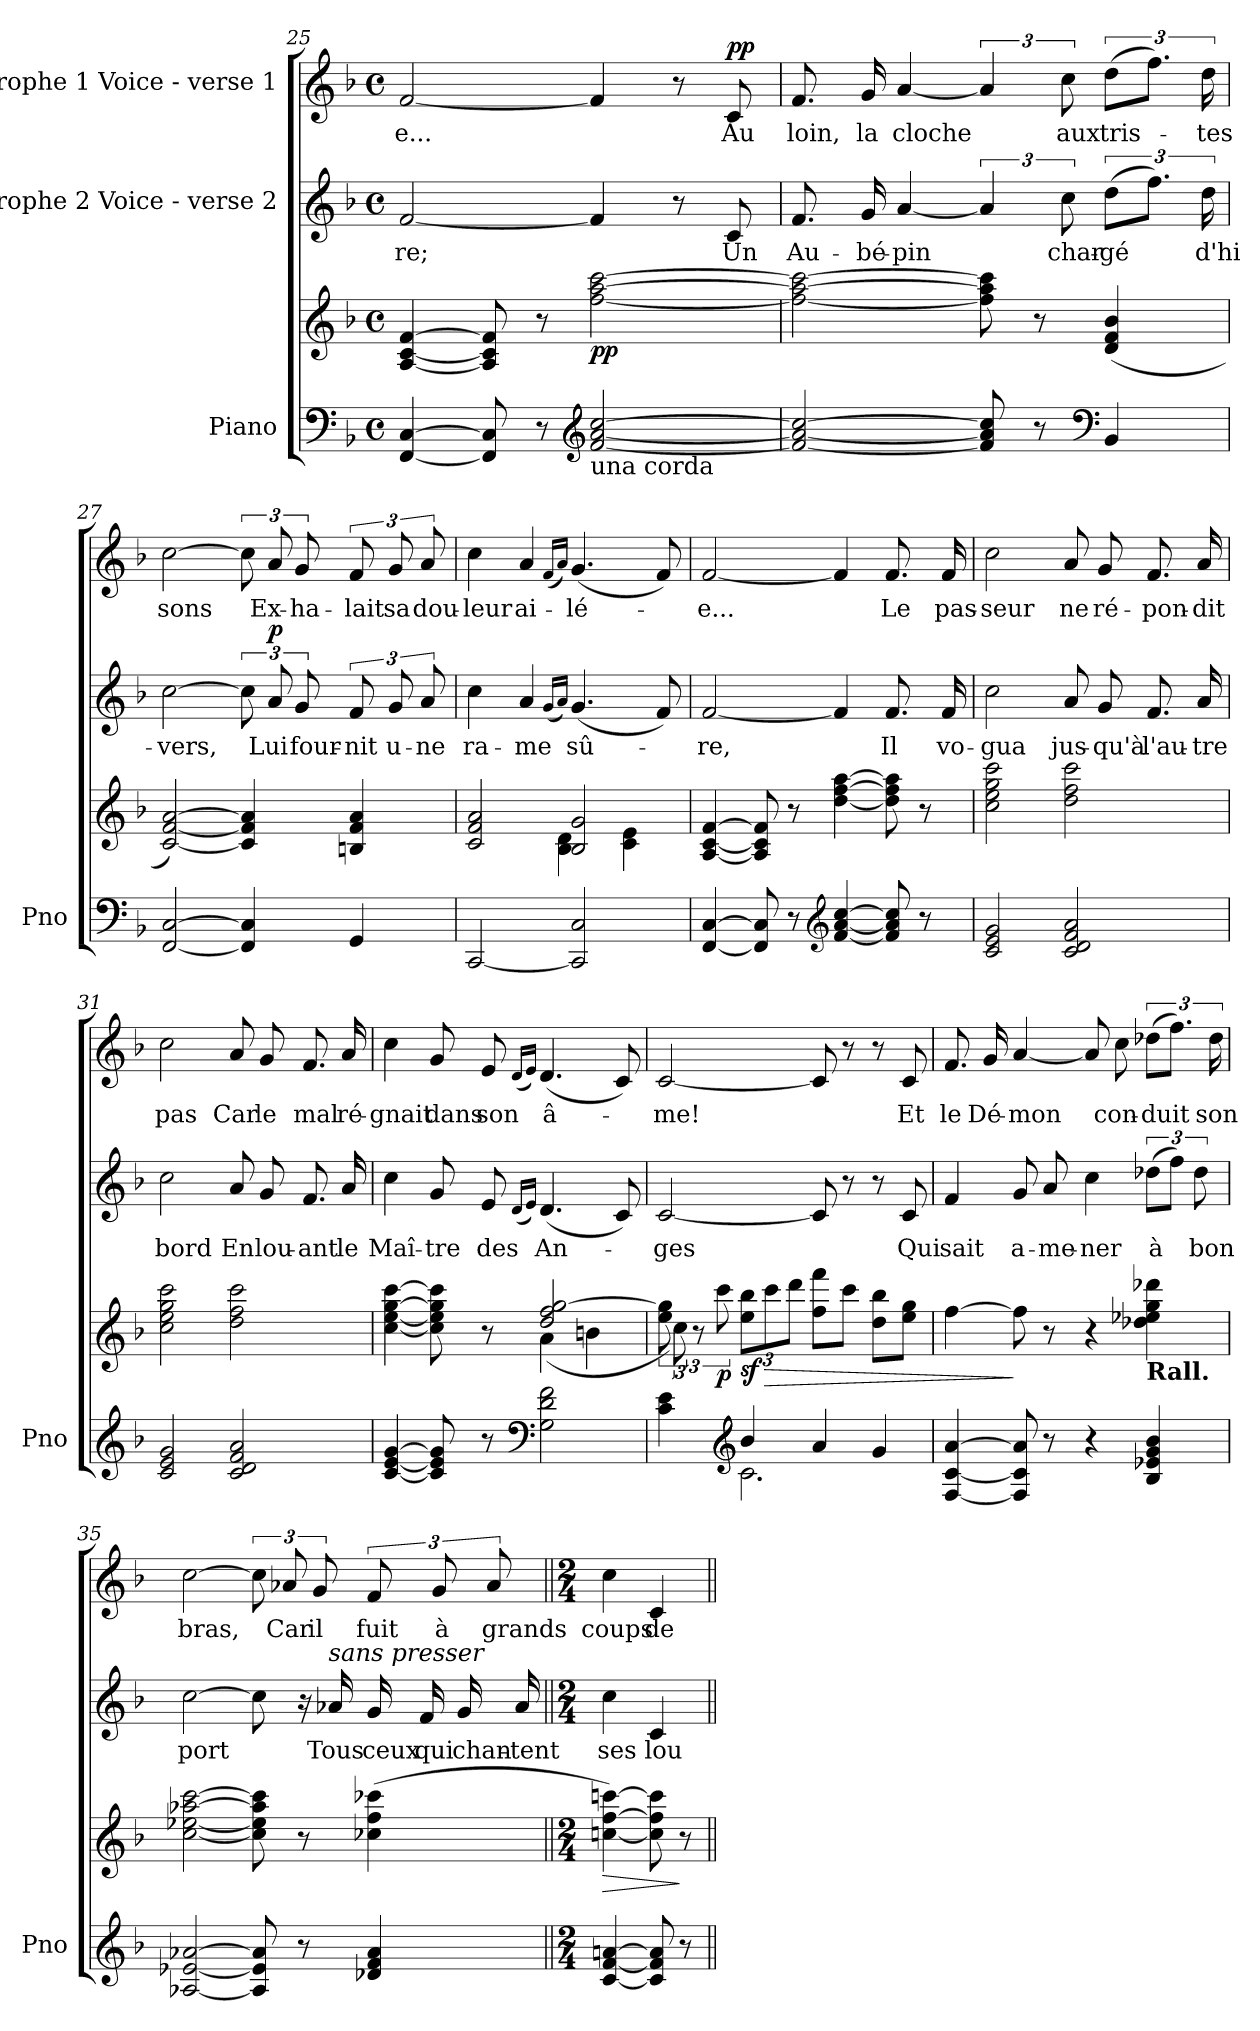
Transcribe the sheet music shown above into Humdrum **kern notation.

**kern	**kern	**dynam	**kern	**text	**dynam	**kern	**text	**dynam
*part3	*part3	*part3	*part2	*part2	*part2	*part1	*part1	*part1
*staff4	*staff3	*staff3/4	*staff2	*staff2	*staff2	*staff1	*staff1	*staff1
*I"Piano	*	*	*I"Strophe 2 Voice - verse 2	*	*	*I"Strophe 1 Voice - verse 1	*	*
*I'Pno	*	*	*	*	*	*	*	*
*clefF4	*clefG2	*	*clefG2	*	*	*clefG2	*	*
*k[b-]	*k[b-]	*	*k[b-]	*	*	*k[b-]	*	*
*M4/4	*M4/4	*	*M4/4	*	*	*M4/4	*	*
*met(c)	*met(c)	*	*met(c)	*	*	*met(c)	*	*
=25	=25	=25	=25	=25	=25	=25	=25	=25
*^	*^	*	*	*	*	*	*	*
2ryy	[<4FF/ [4C/	[<4A/ [4c/ [4f/	2ryy	.	[2f/	-re;	.	[2f/	e...	.
.	8FF/] 8C/]	8A/] 8c/] 8f/]	.	.	.	.	.	.	.	.
.	8r	8r	.	.	.	.	.	.	.	.
*clefG2	*	*	*	*	*	*	*	*	*	*
!LO:TX:b:t=una corda	!	!	!	!	!	!	!	!	!	!
!	!	!	!	!LO:DY:b	!	!	!	!	!	!
[<2f/ [2a/ [2cc/	2ryy	2ryy	[<2ff\ [>2aa\ [>2ccc\	pp	4f/]	.	.	4f/]	.	.
.	.	.	.	.	8r	.	.	8r	.	.
!	!	!	!	!	!	!	!	!	!	!LO:DY:a
.	.	.	.	.	8c/	Un	.	8c/	Au	pp
*v	*v	*	*	*	*	*	*	*	*	*
*	*v	*v	*	*	*	*	*	*	*
=26	=26	=26	=26	=26	=26	=26	=26	=26
2f/_ 2a/_ 2cc/_	2ff\_ 2aa\_ 2ccc\_	.	8.f/	Au-	.	8.f/	loin,	.
.	.	.	16g/	-bé-	.	16g/	la	.
.	.	.	[4a/	-pin	.	[4a/	cloche	.
8f/] 8a/] 8cc/]	8ff\] 8aa\] 8ccc\]	.	6a/]	.	.	6a/]	.	.
8r	8r	.	.	.	.	.	.	.
.	.	.	12cc\	char-	.	12cc\	aux	.
*clefF4	*	*	*	*	*	*	*	*
4BB-/	(>4d/ 4f/ 4b-/	.	(12dd\L	-gé	.	(12dd\L	tris-	.
.	.	.	12.ff\J)	.	.	12.ff\J)	.	.
.	.	.	24dd\	d'hi-	.	24dd\	-tes	.
=27	=27	=27	=27	=27	=27	=27	=27	=27
[2FF/ [2C/	[2c/ [>2f/ [2a/)	.	[2cc\	-vers,	.	[2cc\	sons	.
4FF/] 4C/]	4c/] 4f/] 4a/]	.	12cc\]	.	.	12cc\]	.	.
!	!	!	!	!	!LO:DY:a	!	!	!
.	.	.	12a/	Lui	p	12a/	Ex-	.
.	.	.	12g/	four-	.	12g/	-ha-	.
4GG/	4Bn/ 4f/ 4a/	.	12f/	-nit	.	12f/	-lait	.
.	.	.	12g/	u-	.	12g/	sa	.
.	.	.	12a/	-ne	.	12a/	dou-	.
=28	=28	=28	=28	=28	=28	=28	=28	=28
*	*^	*	*	*	*	*	*	*
[2CC/	2c/ 2f/ 2a/	2ryy	.	4cc\	ra-	.	4cc\	-leur	.
.	.	.	.	4a/	-me	.	4a/	ai-	.
.	.	.	.	(16qg/LL	.	.	(16qf/LL	.	.
.	.	.	.	16qa/JJ)	.	.	16qa/JJ)	.	.
2CC/] 2C/	2B-/ 2g/	4B-\ 4d\	.	(4.g/	sû-	.	(4.g/	-lé-	.
.	.	4c\ 4e\	.	.	.	.	.	.	.
.	.	.	.	8f/)	.	.	8f/)	.	.
*	*v	*v	*	*	*	*	*	*	*
=29	=29	=29	=29	=29	=29	=29	=29	=29
[4FF/ [4C/	[<4A/ [>4c/ [4f/	.	[2f/	-re,	.	[2f/	-e...	.
8FF/] 8C/]	8A/] 8c/] 8f/]	.	.	.	.	.	.	.
8r	8r	.	.	.	.	.	.	.
*clefG2	*	*	*	*	*	*	*	*
[4f/ [>4a/ [4cc/	[4dd\ [4ff\ [4aa\	.	4f/]	.	.	4f/]	.	.
!	!	!	!	!	!	!	!	!LO:DY:a
!	!	!	!	!	!	!	!	!LO:DY:n=1:a
8f/] 8a/] 8cc/]	8dd\] 8ff\] 8aa\]	.	8.f/	Il	.	8.f/	Le	other-dynamics f
8r	8r	.	.	.	.	.	.	.
.	.	.	16f/	vo-	.	16f/	pas-	.
=30	=30	=30	=30	=30	=30	=30	=30	=30
2c/ 2e/ 2g/	2cc\ 2ee\ 2gg\ 2ccc\	.	2cc\	-gua	.	2cc\	-seur	.
!	!	!LO:DY:b	!	!	!	!	!	!
!	!	!LO:DY:n=1:b	!	!	!	!	!	!
2c/ 2d/ 2f/ 2a/	2dd\ 2ff\ 2ccc\	other-dynamics f	8a/	jus-	.	8a/	ne	.
.	.	.	8g/	-qu'à	.	8g/	ré-	.
.	.	.	8.f/	l'au-	.	8.f/	-pon-	.
.	.	.	16a/	-tre	.	16a/	-dit	.
=31	=31	=31	=31	=31	=31	=31	=31	=31
2c/ 2e/ 2g/	2cc\ 2ee\ 2gg\ 2ccc\	.	2cc\	bord	.	2cc\	pas	.
2c/ 2d/ 2f/ 2a/	2dd\ 2ff\ 2ccc\	.	8a/	En	.	8a/	Car	.
.	.	.	8g/	lou-	.	8g/	le	.
.	.	.	8.f/	-ant	.	8.f/	mal	.
.	.	.	16a/	le	.	16a/	ré-	.
=32	=32	=32	=32	=32	=32	=32	=32	=32
*	*^	*	*	*	*	*	*	*
[4c/ [>4e/ [4g/	[4cc\ [4ee\ [>4gg\ [>4ccc\	2ryy	.	4cc\	Maî-	.	4cc\	-gnait	.
8c/] 8e/] 8g/]	8cc\] 8ee\] 8gg\] 8ccc\]	.	.	8g/	-tre	.	8g/	dans	.
8r	8r	.	.	8e/	des	.	8e/	son	.
*clefF4	*	*	*	*	*	*	*	*	*
.	.	.	.	(16qd/LL	.	.	(16qd/LL	.	.
.	.	.	.	16qe/JJ)	.	.	16qe/JJ)	.	.
2G\ 2d\ 2f\	2dd/ 2ff/ [2gg/	(4a\	.	(4.d/	An-	.	(4.d/	â-	.
.	.	4bn\	.	.	.	.	.	.	.
.	.	.	.	8c/)	.	.	8c/)	.	.
=33	=33	=33	=33	=33	=33	=33	=33	=33	=33
*^	*	*	*	*	*	*	*	*	*
4c\ 4e\	4ryy	12ee\ 12gg\]	12cc\)	.	[2c/	-ges	.	[2c/	-me!	.
.	.	12r	12ryy	.	.	.	.	.	.	.
!	!	!	!	!LO:DY:b	!	!	!	!	!	!
.	.	12ccc\	12ryy	p	.	.	.	.	.	.
*clefG2	*	*	*	*	*	*	*	*	*	*
!	!	!	!	!LO:DY:b	!	!	!	!	!	!
4b-/	2.c\	12ee\ 12bb-\L	4ryy	sf	.	.	.	.	.	.
!	!	!	!	!LO:HP:b	!	!	!	!	!	!
.	.	12ccc\	.	>	.	.	.	.	.	.
.	.	12ddd\J	.	.	.	.	.	.	.	.
4a/	.	8ff\ 8fff\L	2ryy	.	8c/]	.	.	8c/]	.	.
.	.	8ccc\J	.	.	8r	.	.	8r	.	.
4g/	.	8dd\ 8bb-\L	.	.	8r	.	.	8r	.	.
.	.	8ee\ 8gg\J	.	.	8c/	Qui	.	8c/	Et	.
*v	*v	*	*	*	*	*	*	*	*	*
*	*v	*v	*	*	*	*	*	*	*
=34	=34	=34	=34	=34	=34	=34	=34	=34
[4F/ [>4c/ [4a/	[4ff\	.	4f/	sait	.	8.f/	le	.
.	.	.	.	.	.	16g/	Dé-	.
8F/] 8c/] 8a/]	8ff\]	]	8g/	a-	.	[4a/	-mon	.
8r	8r	.	8a/	-me-	.	.	.	.
4r	4r	.	4cc\	-ner	.	8a/]	.	.
.	.	.	.	.	.	8cc\	con-	.
!	!LO:TX:b:B:t=Rall.	!	!	!	!	!	!	!
4B-/ 4e-X/ 4g/ 4b-/	4dd-X\ 4ee-X\ 4gg\ 4ddd-X\	.	(12dd-X\L	à	.	(12dd-X\L	-duit	.
.	.	.	12ff\J)	.	.	12.ff\J)	.	.
.	.	.	12dd-\	bon	.	.	.	.
.	.	.	.	.	.	24dd-\	son	.
=35	=35	=35	=35	=35	=35	=35	=35	=35
[2A-X/ [>2e-X/ [2a-X/	[2cc\ [<2ee-X\ [2aa-X\ [2ccc\	.	[2cc\	port	.	[2cc\	bras,	.
8A-/] 8e-/] 8a-/]	8cc\] 8ee-\] 8aa-\] 8ccc\]	.	8cc\]	.	.	12cc\]	.	.
.	.	.	.	.	.	12a-X/	Car	.
8r	8r	.	16r	.	.	.	.	.
.	.	.	.	.	.	12g/	il	.
!	!	!	!LO:TX:i:t=sans presser	!	!	!	!	!
.	.	.	16a-X/	Tous	.	.	.	.
4d-X/ 4f/ 4a-/	(4cc-X\ 4ff\ 4ccc-X\	.	16g/	ceux	.	12f/	fuit	.
.	.	.	16f/	qui	.	.	.	.
.	.	.	.	.	.	12g/	à	.
.	.	.	16g/	chan-	.	.	.	.
.	.	.	.	.	.	12a-/	grands	.
.	.	.	16a-/	-tent	.	.	.	.
=36||	=36||	=36||	=36||	=36||	=36||	=36||	=36||	=36||
*M2/4	*M2/4	*	*M2/4	*	*	*M2/4	*	*
!	!	!LO:HP:b	!	!	!	!	!	!
[4c/ [>4f/ [4an/	[4ccn\ [4ff\ [4cccn\)	>	4cc\	ses	.	4cc\	coups	.
8c/] 8f/] 8a/]	8cc\] 8ff\] 8ccc\]	.	4c/	lou-	.	4c/	de	.
8r	8r	]	.	.	.	.	.	.
=||	=||	=||	=||	=||	=||	=||	=||	=||
*-	*-	*-	*-	*-	*-	*-	*-	*-
